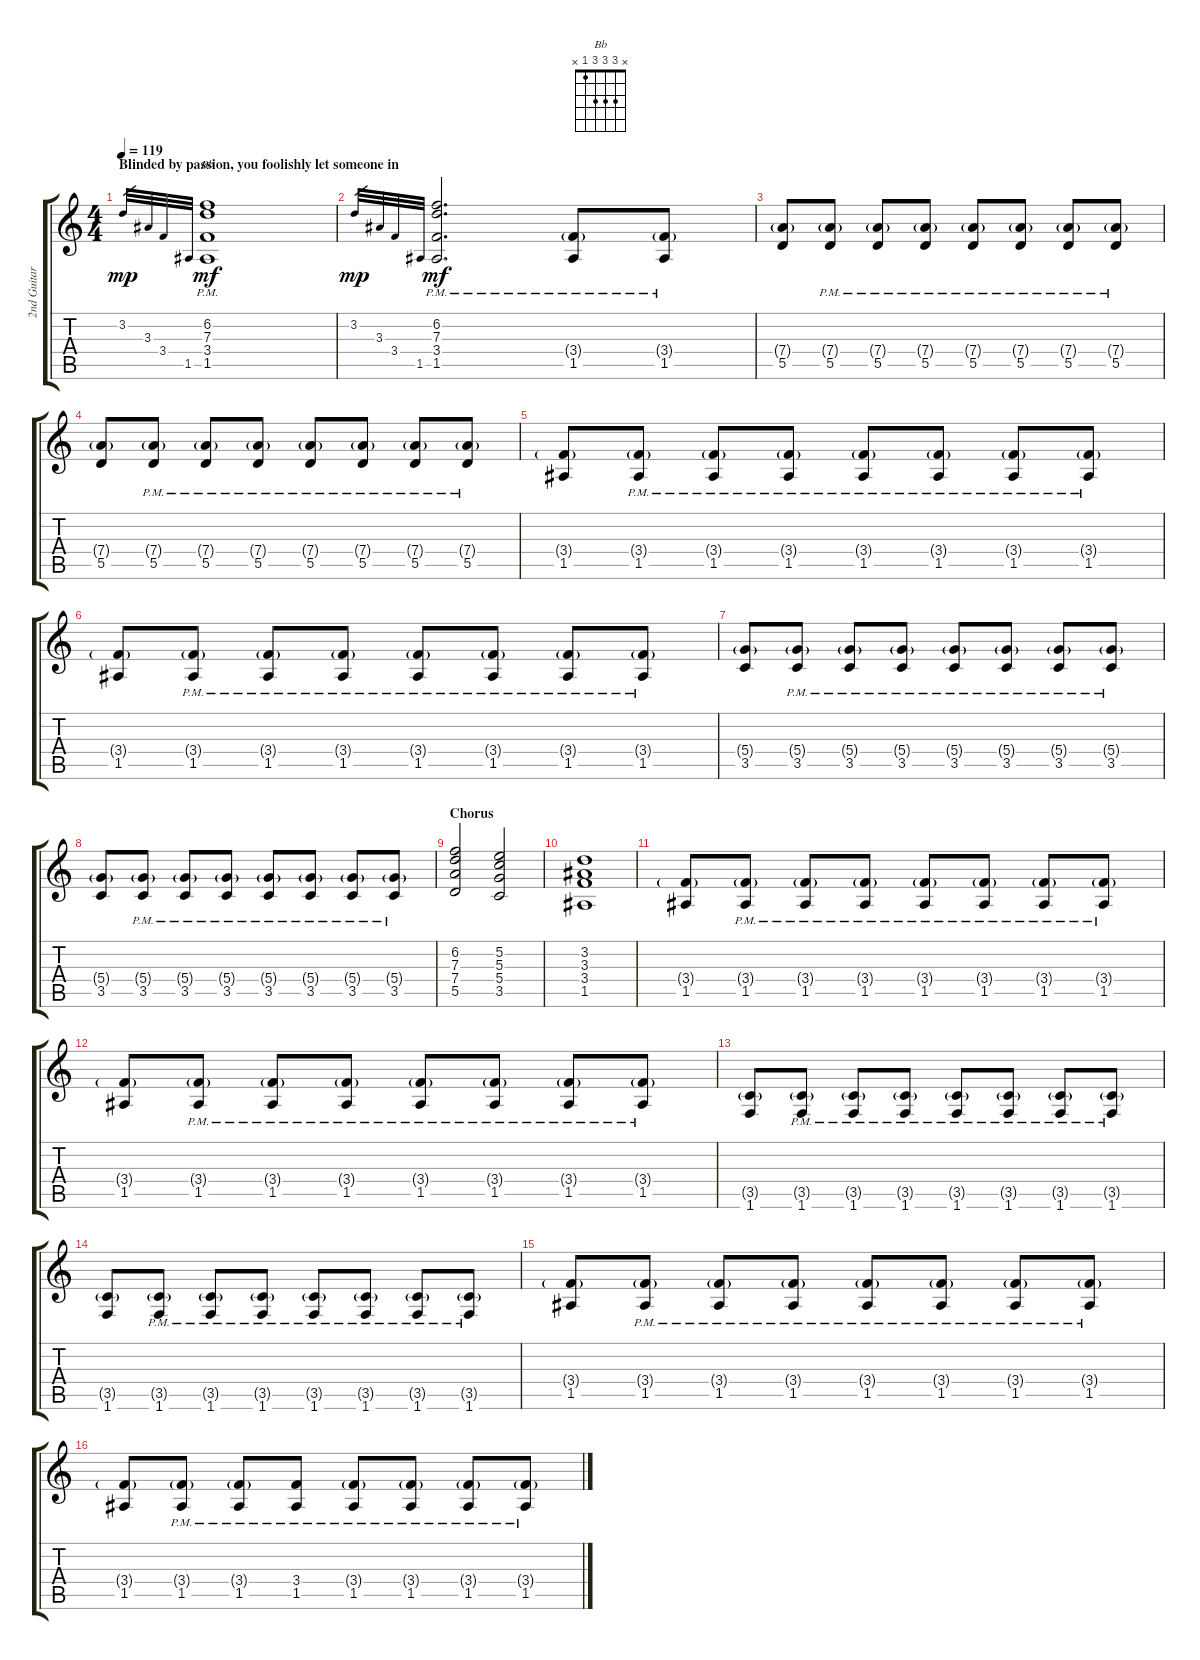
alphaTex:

\track ("2nd Guitar-L channel" "2nd Guitar") {instrument overdrivenguitar}
\staff {score tabs}
\tuning (E4 B3 G3 D3 A2 E2) {hide}
\chord ("Bb" x 3 3 3 1 x)
\ts (4 4)
\section ("" "Blinded by passion, you foolishly let someone in")
\tempo 119
\clef g2
\ks c
3.2.32{gr dy mp} 3.3.32{gr} 3.4.32{gr} 1.5.32{gr} (6.2 7.3 3.4{pm} 1.5{pm}).1{ch "Bb" dy mf} |
3.2.32{gr dy mp} 3.3.32{gr} 3.4.32{gr} 1.5.32{gr} (6.2 7.3 3.4{pm} 1.5{pm}).2{d dy mf} (3.4{g pm} 1.5{pm}).8 (3.4{g pm} 1.5{pm}).8 |
(7.4{g} 5.5).8 (7.4{g pm} 5.5{pm}).8 (7.4{g pm} 5.5{pm}).8 (7.4{g pm} 5.5{pm}).8 (7.4{g pm} 5.5{pm}).8 (7.4{g pm} 5.5{pm}).8 (7.4{g pm} 5.5{pm}).8 (7.4{g pm} 5.5{pm}).8 |
(7.4{g} 5.5).8 (7.4{g pm} 5.5{pm}).8 (7.4{g pm} 5.5{pm}).8 (7.4{g pm} 5.5{pm}).8 (7.4{g pm} 5.5{pm}).8 (7.4{g pm} 5.5{pm}).8 (7.4{g pm} 5.5{pm}).8 (7.4{g pm} 5.5{pm}).8 |
(3.4{g} 1.5).8 (3.4{g pm} 1.5{pm}).8 (3.4{g pm} 1.5{pm}).8 (3.4{g pm} 1.5{pm}).8 (3.4{g pm} 1.5{pm}).8 (3.4{g pm} 1.5{pm}).8 (3.4{g pm} 1.5{pm}).8 (3.4{g pm} 1.5{pm}).8 |
(3.4{g} 1.5).8 (3.4{g pm} 1.5{pm}).8 (3.4{g pm} 1.5{pm}).8 (3.4{g pm} 1.5{pm}).8 (3.4{g pm} 1.5{pm}).8 (3.4{g pm} 1.5{pm}).8 (3.4{g pm} 1.5{pm}).8 (3.4{g pm} 1.5{pm}).8 |
(5.4{g} 3.5).8 (5.4{g pm} 3.5{pm}).8 (5.4{g pm} 3.5{pm}).8 (5.4{g pm} 3.5{pm}).8 (5.4{g pm} 3.5{pm}).8 (5.4{g pm} 3.5{pm}).8 (5.4{g pm} 3.5{pm}).8 (5.4{g pm} 3.5{pm}).8 |
(5.4{g} 3.5).8 (5.4{g pm} 3.5{pm}).8 (5.4{g pm} 3.5{pm}).8 (5.4{g pm} 3.5{pm}).8 (5.4{g pm} 3.5{pm}).8 (5.4{g pm} 3.5{pm}).8 (5.4{g pm} 3.5{pm}).8 (5.4{g pm} 3.5{pm}).8 |
\section ("" "Chorus")
(6.2 7.3 7.4 5.5).2 (5.2 5.3 5.4 3.5).2 |
(3.2 3.3 3.4 1.5).1 |
(3.4{g} 1.5).8 (3.4{g pm} 1.5{pm}).8 (3.4{g pm} 1.5{pm}).8 (3.4{g pm} 1.5{pm}).8 (3.4{g pm} 1.5{pm}).8 (3.4{g pm} 1.5{pm}).8 (3.4{g pm} 1.5{pm}).8 (3.4{g pm} 1.5{pm}).8 |
(3.4{g} 1.5).8 (3.4{g pm} 1.5{pm}).8 (3.4{g pm} 1.5{pm}).8 (3.4{g pm} 1.5{pm}).8 (3.4{g pm} 1.5{pm}).8 (3.4{g pm} 1.5{pm}).8 (3.4{g pm} 1.5{pm}).8 (3.4{g pm} 1.5{pm}).8 |
(3.5{g} 1.6).8 (3.5{g pm} 1.6{pm}).8 (3.5{g pm} 1.6{pm}).8 (3.5{g pm} 1.6{pm}).8 (3.5{g pm} 1.6{pm}).8 (3.5{g pm} 1.6{pm}).8 (3.5{g pm} 1.6{pm}).8 (3.5{g pm} 1.6{pm}).8 |
(3.5{g} 1.6).8 (3.5{g pm} 1.6{pm}).8 (3.5{g pm} 1.6{pm}).8 (3.5{g pm} 1.6{pm}).8 (3.5{g pm} 1.6{pm}).8 (3.5{g pm} 1.6{pm}).8 (3.5{g pm} 1.6{pm}).8 (3.5{g pm} 1.6{pm}).8 |
(3.4{g} 1.5).8 (3.4{g pm} 1.5{pm}).8 (3.4{g pm} 1.5{pm}).8 (3.4{g pm} 1.5{pm}).8 (3.4{g pm} 1.5{pm}).8 (3.4{g pm} 1.5{pm}).8 (3.4{g pm} 1.5{pm}).8 (3.4{g pm} 1.5{pm}).8 |
(3.4{g} 1.5).8 (3.4{g pm} 1.5{pm}).8 (3.4{g pm} 1.5{pm}).8 (3.4{pm} 1.5{pm}).8 (3.4{g pm} 1.5{pm}).8 (3.4{g pm} 1.5{pm}).8 (3.4{g pm} 1.5{pm}).8 (3.4{g pm} 1.5{pm}).8
